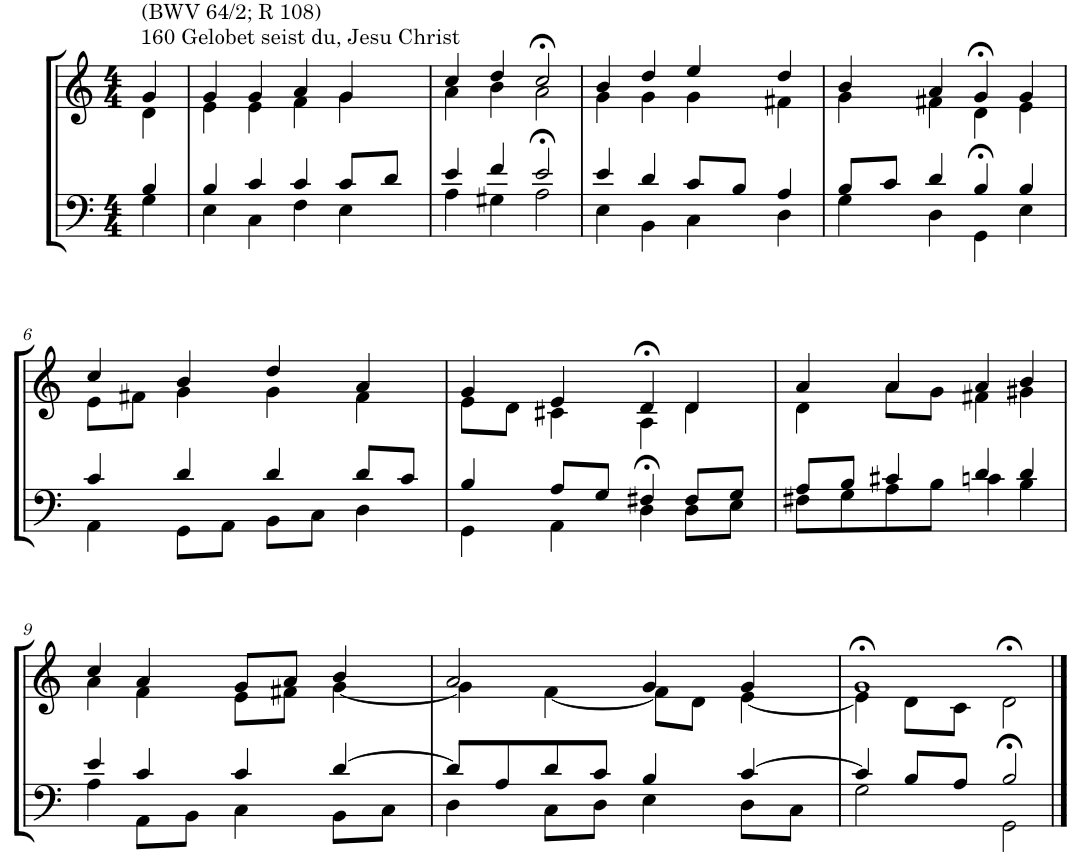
**kern	**kern
*part2	*part1
*staff2	*staff1
*I"Tenor/Baß	*I"Sopran/Alt
*clefF4	*clefG2
*k[]	*k[]
*M4/4	*M4/4
=1	=1
*^	*^
!	!	!LO:TX:a:t=160 Gelobet seist du, Jesu Christ	!
!	!	!LO:TX:a:t=(BWV 64/2; R 108)	!
4B/	4G\	4g/	4d\
=2	=2	=2	=2
4B/	4E\	4g/	4e\
4c/	4C\	4g/	4e\
4c/	4F\	4a/	4f\
8c/L	4E\	4g/	4g\
8d/J	.	.	.
=3	=3	=3	=3
4e/	4A\	4cc/	4a\
4f/	4G#X\	4dd/	4b\
2e/	2A>\	2cc>/	2a\
=4	=4	=4	=4
4e/	4E\	4b/	4g\
4d/	4BB\	4dd/	4g\
8c/L	4C\	4ee/	4g\
8B/J	.	.	.
4A/	4D\	4dd/	4f#X\
=5	=5	=5	=5
8B/L	4G\	4b/	4g\
8c/J	.	.	.
4d/	4D\	4a/	4f#X\
4B/	4GG>\	4g>/	4d\
4B/	4E\	4g/	4e\
!!LO:LB:g=z	!!
=6	=6	=6	=6
4c/	4AA\	4cc/	8e\L
.	.	.	8f#X\J
4d/	8GG\L	4b/	4g\
.	8AA\J	.	.
4d/	8BB\L	4dd/	4g\
.	8C\J	.	.
8d/L	4D\	4a/	4f#\
8c/J	.	.	.
=7	=7	=7	=7
4B/	4GG\	4g/	8e\L
.	.	.	8d\J
8A/L	4AA\	4e/	4c#X\
8G/J	.	.	.
4F#X/	4D>\	4d/	4A>\
8F#/L	8D\L	4d/	4d\
8G/J	8E\J	.	.
=8	=8	=8	=8
8A/L	8F#X\L	4a/	4d\
8B/J	8G\	.	.
4c#X/	8A\	4a/	8a\L
.	8B\J	.	8g\J
4d/	4cn\	4a/	4f#X\
4d/	4B\	4b/	4g#X\
!!LO:LB:g=z	!!
=9	=9	=9	=9
4e/	4A\	4cc/	4a\
4c/	8AA\L	4a/	4f\
.	8BB\J	.	.
4c/	4C\	8g/L	8e\L
.	.	8a/J	8f#X\J
[4d/	8BB\L	4b/	[4g\
.	8C\J	.	.
=10	=10	=10	=10
8d/L]	4D\	2a/	4g\]
8A/	.	.	.
8d/	8C\L	.	[4f\
8c/J	8D\J	.	.
4B/	4E\	4g/	8f\L]
.	.	.	8d\J
[4c/	8D\L	4g/	[4e\
.	8C\J	.	.
=11	=11	=11	=11
4c/]	2G\	1g>	4e\]
8B/L	.	.	8d\L
8A/J	.	.	8c\J
2B>/	2GG>\	.	2d>\
*v	*v	*	*
*	*v	*v
==	==
*-	*-
